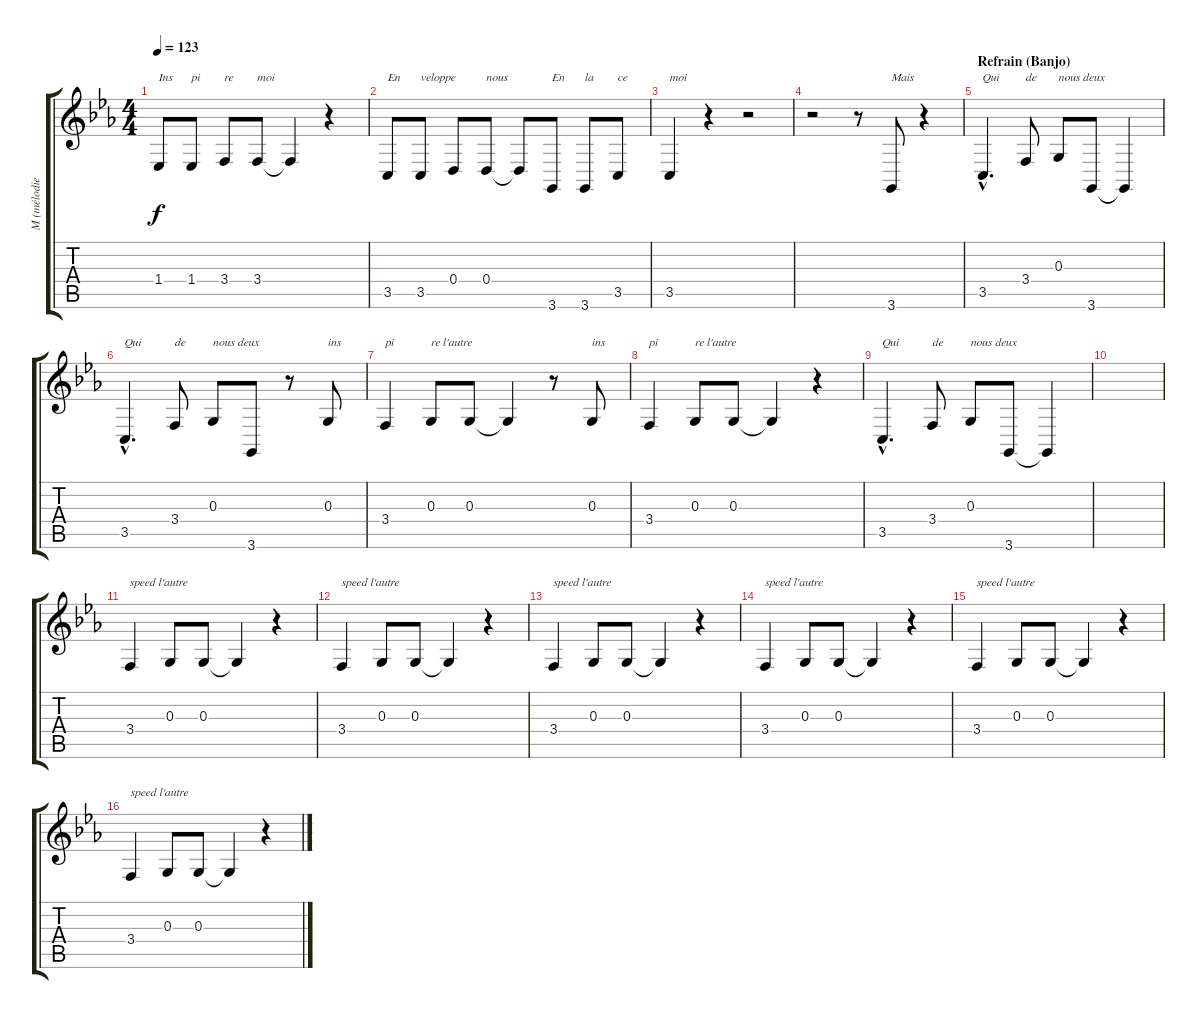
\track ("M (mélodie)" "M (mélodie") {instrument voiceoohs}
\staff {score tabs}
\tuning (E4 B3 G3 D3 A2 E2) {hide}
\ts (4 4)
\tempo 123
\clef g2
\ks cminor
1.4.8{txt "Ins" dy f} 1.4.8{txt "pi"} 3.4.8{txt "re"} 3.4.8{txt "moi"} 3.4{t}.4 r.4 |
3.5.8{txt "En"} 3.5.8{txt "veloppe"} 0.4.8 0.4.8{txt "nous"} 0.4{t}.8 3.6.8{txt "En"} 3.6.8{txt "la"} 3.5.8{txt "ce"} |
3.5.4{txt "moi"} r.4 r.2 |
r.2 r.8 3.6.8{txt "Mais"} r.4 |
\section ("" "Refrain (Banjo)")
3.5{hac}.4{d txt "Qui"} 3.4.8{txt "de"} 0.3.8{txt "nous deux"} 3.6.8 3.6{t}.4 |
3.5{hac}.4{d txt "Qui"} 3.4.8{txt "de"} 0.3.8{txt "nous deux"} 3.6.8 r.8 0.3.8{txt "ins"} |
3.4.4{txt "pi"} 0.3.8{txt "re l'autre"} 0.3.8 0.3{t}.4 r.8 0.3.8{txt "ins"} |
3.4.4{txt "pi"} 0.3.8{txt "re l'autre"} 0.3.8 0.3{t}.4 r.4 |
3.5{hac}.4{d txt "Qui"} 3.4.8{txt "de"} 0.3.8{txt "nous deux"} 3.6.8 3.6{t}.4 |
|
3.4.4{txt "speed l'autre"} 0.3.8 0.3.8 0.3{t}.4 r.4 |
3.4.4{txt "speed l'autre"} 0.3.8 0.3.8 0.3{t}.4 r.4 |
3.4.4{txt "speed l'autre"} 0.3.8 0.3.8 0.3{t}.4 r.4 |
3.4.4{txt "speed l'autre"} 0.3.8 0.3.8 0.3{t}.4 r.4 |
3.4.4{txt "speed l'autre"} 0.3.8 0.3.8 0.3{t}.4 r.4 |
3.4.4{txt "speed l'autre"} 0.3.8 0.3.8 0.3{t}.4 r.4
